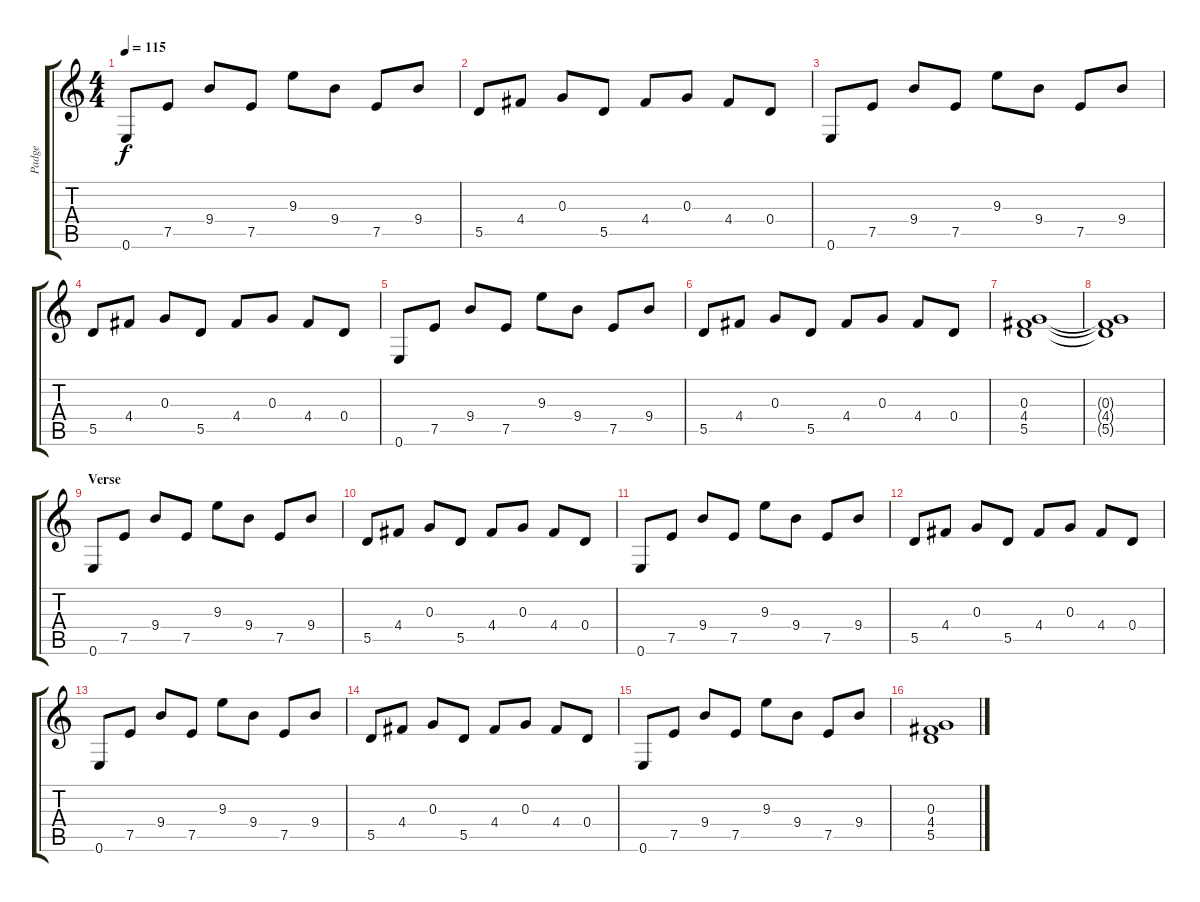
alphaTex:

\track ("Padge" "Padge") {instrument distortionguitar}
\staff {score tabs}
\tuning (E4 B3 G3 D3 A2 E2) {hide}
\ts (4 4)
\tempo 115
\clef g2
\ks c
0.6.8{dy f} 7.5.8 9.4.8 7.5.8 9.3.8 9.4.8 7.5.8 9.4.8 |
5.5.8 4.4.8 0.3.8 5.5.8 4.4.8 0.3.8 4.4.8 0.4.8 |
0.6.8 7.5.8 9.4.8 7.5.8 9.3.8 9.4.8 7.5.8 9.4.8 |
5.5.8 4.4.8 0.3.8 5.5.8 4.4.8 0.3.8 4.4.8 0.4.8 |
0.6.8 7.5.8 9.4.8 7.5.8 9.3.8 9.4.8 7.5.8 9.4.8 |
5.5.8 4.4.8 0.3.8 5.5.8 4.4.8 0.3.8 4.4.8 0.4.8 |
(0.3 4.4 5.5).1 |
(0.3{t} 4.4{t} 5.5{t}).1 |
\section ("" "Verse")
0.6.8 7.5.8 9.4.8 7.5.8 9.3.8 9.4.8 7.5.8 9.4.8 |
5.5.8 4.4.8 0.3.8 5.5.8 4.4.8 0.3.8 4.4.8 0.4.8 |
0.6.8 7.5.8 9.4.8 7.5.8 9.3.8 9.4.8 7.5.8 9.4.8 |
5.5.8 4.4.8 0.3.8 5.5.8 4.4.8 0.3.8 4.4.8 0.4.8 |
0.6.8 7.5.8 9.4.8 7.5.8 9.3.8 9.4.8 7.5.8 9.4.8 |
5.5.8 4.4.8 0.3.8 5.5.8 4.4.8 0.3.8 4.4.8 0.4.8 |
0.6.8 7.5.8 9.4.8 7.5.8 9.3.8 9.4.8 7.5.8 9.4.8 |
(0.3 4.4 5.5).1
